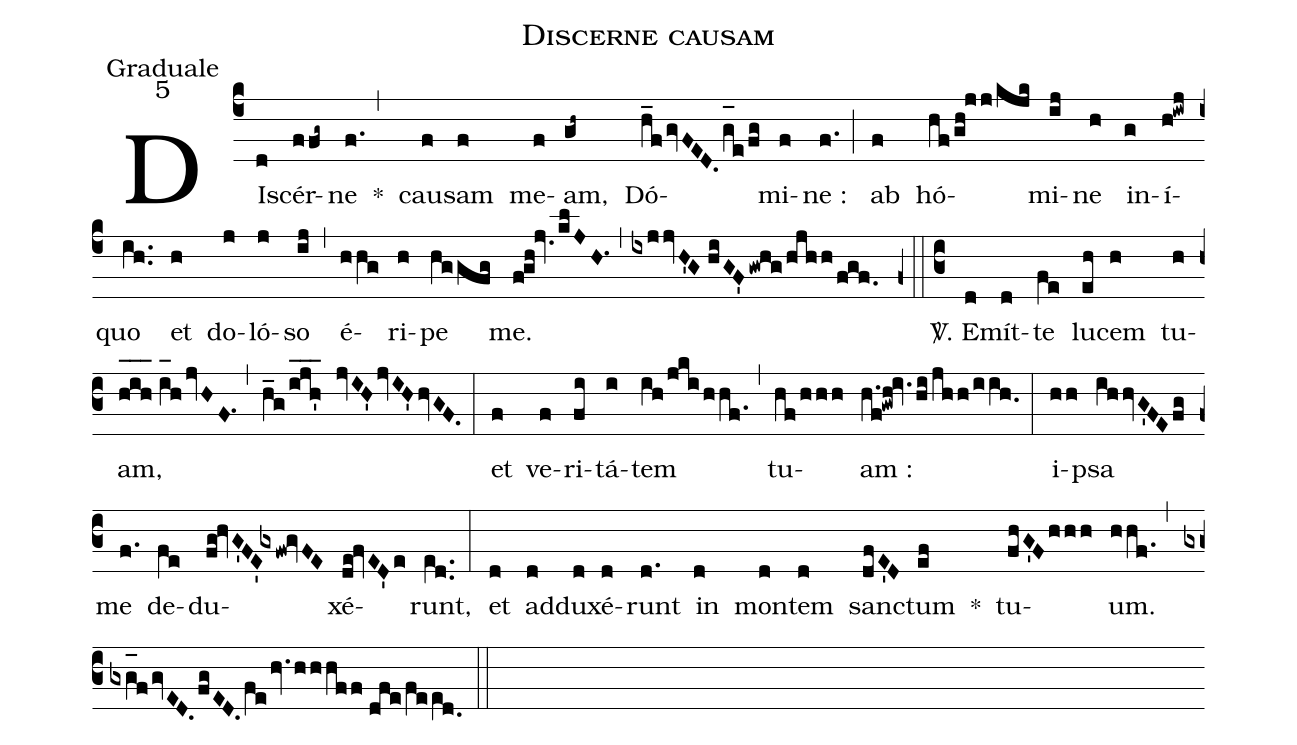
name:Discerne causam;
office-part:Graduale;
mode:5;
%%
(c4) DI(d)scér(ffg~)ne(f.) <clear>*(,) cau(f)sam(f) me(f)am,(gh~) Dó(h_fgvFED.g_[oh:h]e/fg)mi(f)ne :(f.) (;) ab(f) hó(hf/gh!jj/kjk)mi(ij)ne(h) in(g)í(h!iwj)quo(ih..) et(h) do(j)ló(j)so(ij) (,) é(hhg)ri(h)pe(hggfg) me.(fgh!jv.0klJH.1) (,) (ixjjvH'G//hiGF'gwhg/hjhh/fgf.) (z0::c3) <sp>V/</sp>. E(d)mít(d)te(fe) lu(eh)cem(h) tu(h)am,(h_[oh:h]i_[oh:h]h_2[oh:h]//i_[oh:h]hjvHF.1) (,) (h_g/ijh'___ jvIH'jvIH'hvGF.) (:) et(f) ve(f)ri(fi)tá(i)tem(ih/jkihhf.) (,) tu(hf/hhh)am :(h.f!gwh!iv.hi/!jh/!h/iih.0) (:) i(hh)psa(ihhvG'FEfg) me(f.) de(fe)du(fg!hvG'FE'/[-0.5]gxfw!gvFE)xé(de!fvED'e)runt,(e[ll:1]d..) (:) et(d) ad(d)du(d)xé(d)runt(d.) in(d) mon(d)tem(d) san(dfE'D)ctum(ef) *() tu(fhG'Fhhh)um.(hhf.) (,) (gxg_[oh:h]f/!gvED./!fgED.fehv.hhhff//dfe/fee[ll:1]d.0) (::)
